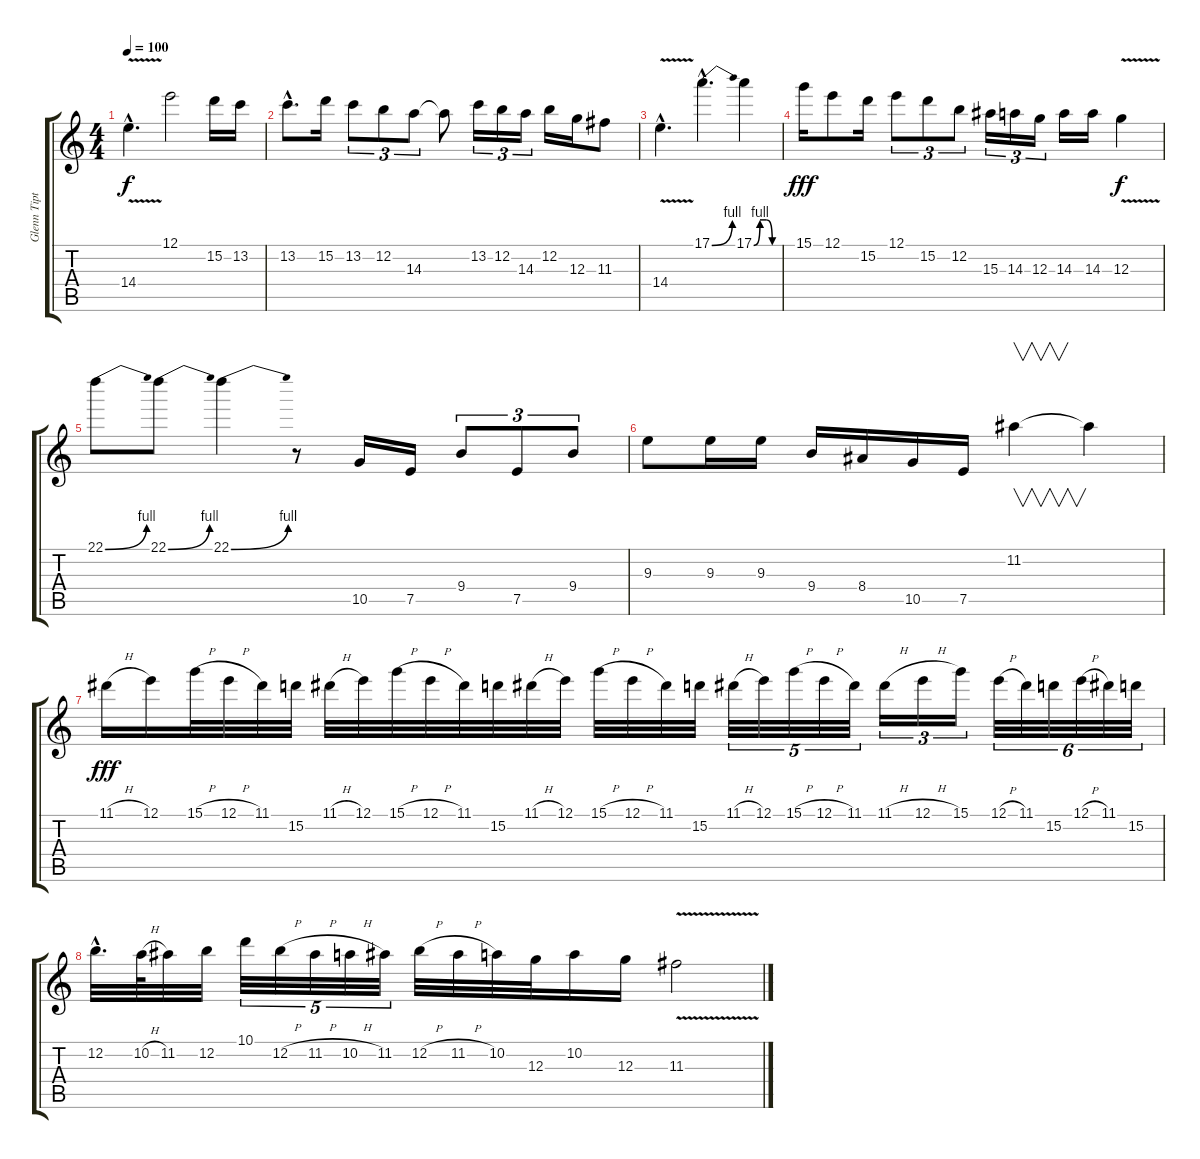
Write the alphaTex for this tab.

\track ("Glenn Tipton" "Glenn Tipt") {instrument distortionguitar}
\staff {score tabs}
\tuning (E4 B3 G3 D3 A2 E2) {hide}
\ts (4 4)
\tempo 100
\clef g2
\ks c
14.4{v hac}.4{d dy f} 12.1.2 15.2.16 13.2.16 |
13.2{hac}.8{d} 15.2.16 13.2.8{tu (3 2)} 12.2.8{tu (3 2)} 14.3.8{tu (3 2)} 14.3{t}.8 13.2.16{tu (3 2)} 12.2.16{tu (3 2)} 14.3.16{tu (3 2)} 12.2.16 12.3.16 11.3.8 |
14.4{v hac}.4{d} 17.1{be (bend 0 0 60 4) hac}.4{d} 17.1{be (custom 0 0 15 4 30 4 45 0 60 0)}.4 |
15.1.16{dy fff} 12.1.8 15.2.16 12.1.8{tu (3 2)} 15.2.8{tu (3 2)} 12.2.8{tu (3 2)} 15.3.16{tu (3 2)} 14.3.16{tu (3 2)} 12.3.16{tu (3 2)} 14.3.16 14.3.16 12.3{v}.4{dy f} |
22.1{be (bend 0 0 60 4)}.8 22.1{be (bend 0 0 60 4)}.8 22.1{be (bend 0 0 60 4)}.4 r.8 10.5.16 7.5.16 9.4.8{tu (3 2)} 7.5.8{tu (3 2)} 9.4.8{tu (3 2)} |
9.3.8 9.3.16 9.3.16 9.4.16 8.4.16 10.5.16 7.5.16 11.2.4{v} 11.2{t}.4 |
11.1{h}.16{dy fff} 12.1.16 15.1{h}.32 12.1{h}.32 11.1.32 15.2.32 11.1{h}.32 12.1.32 15.1{h}.32 12.1{h}.32 11.1.32 15.2.32 11.1{h}.32 12.1.32 15.1{h}.32 12.1{h}.32 11.1.32 15.2.32 11.1{h}.32{tu (5 4)} 12.1.32{tu (5 4)} 15.1{h}.32{tu (5 4)} 12.1{h}.32{tu (5 4)} 11.1.32{tu (5 4)} 11.1{h}.16{tu (3 2)} 12.1{h}.16{tu (3 2)} 15.1.16{tu (3 2)} 12.1{h}.32{tu (6 4)} 11.1.32{tu (6 4)} 15.2.32{tu (6 4)} 12.1{h}.32{tu (6 4)} 11.1.32{tu (6 4)} 15.2.32{tu (6 4)} |
12.2{hac}.32{d} 10.2{h}.64 11.2.32 12.2.32 10.1.32{tu (5 4)} 12.2{h}.32{tu (5 4)} 11.2{h}.32{tu (5 4)} 10.2{h}.32{tu (5 4)} 11.2.32{tu (5 4)} 12.2{h}.32 11.2{h}.32 10.2.32 12.3.32 10.2.16 12.3.16 11.3{v}.2
